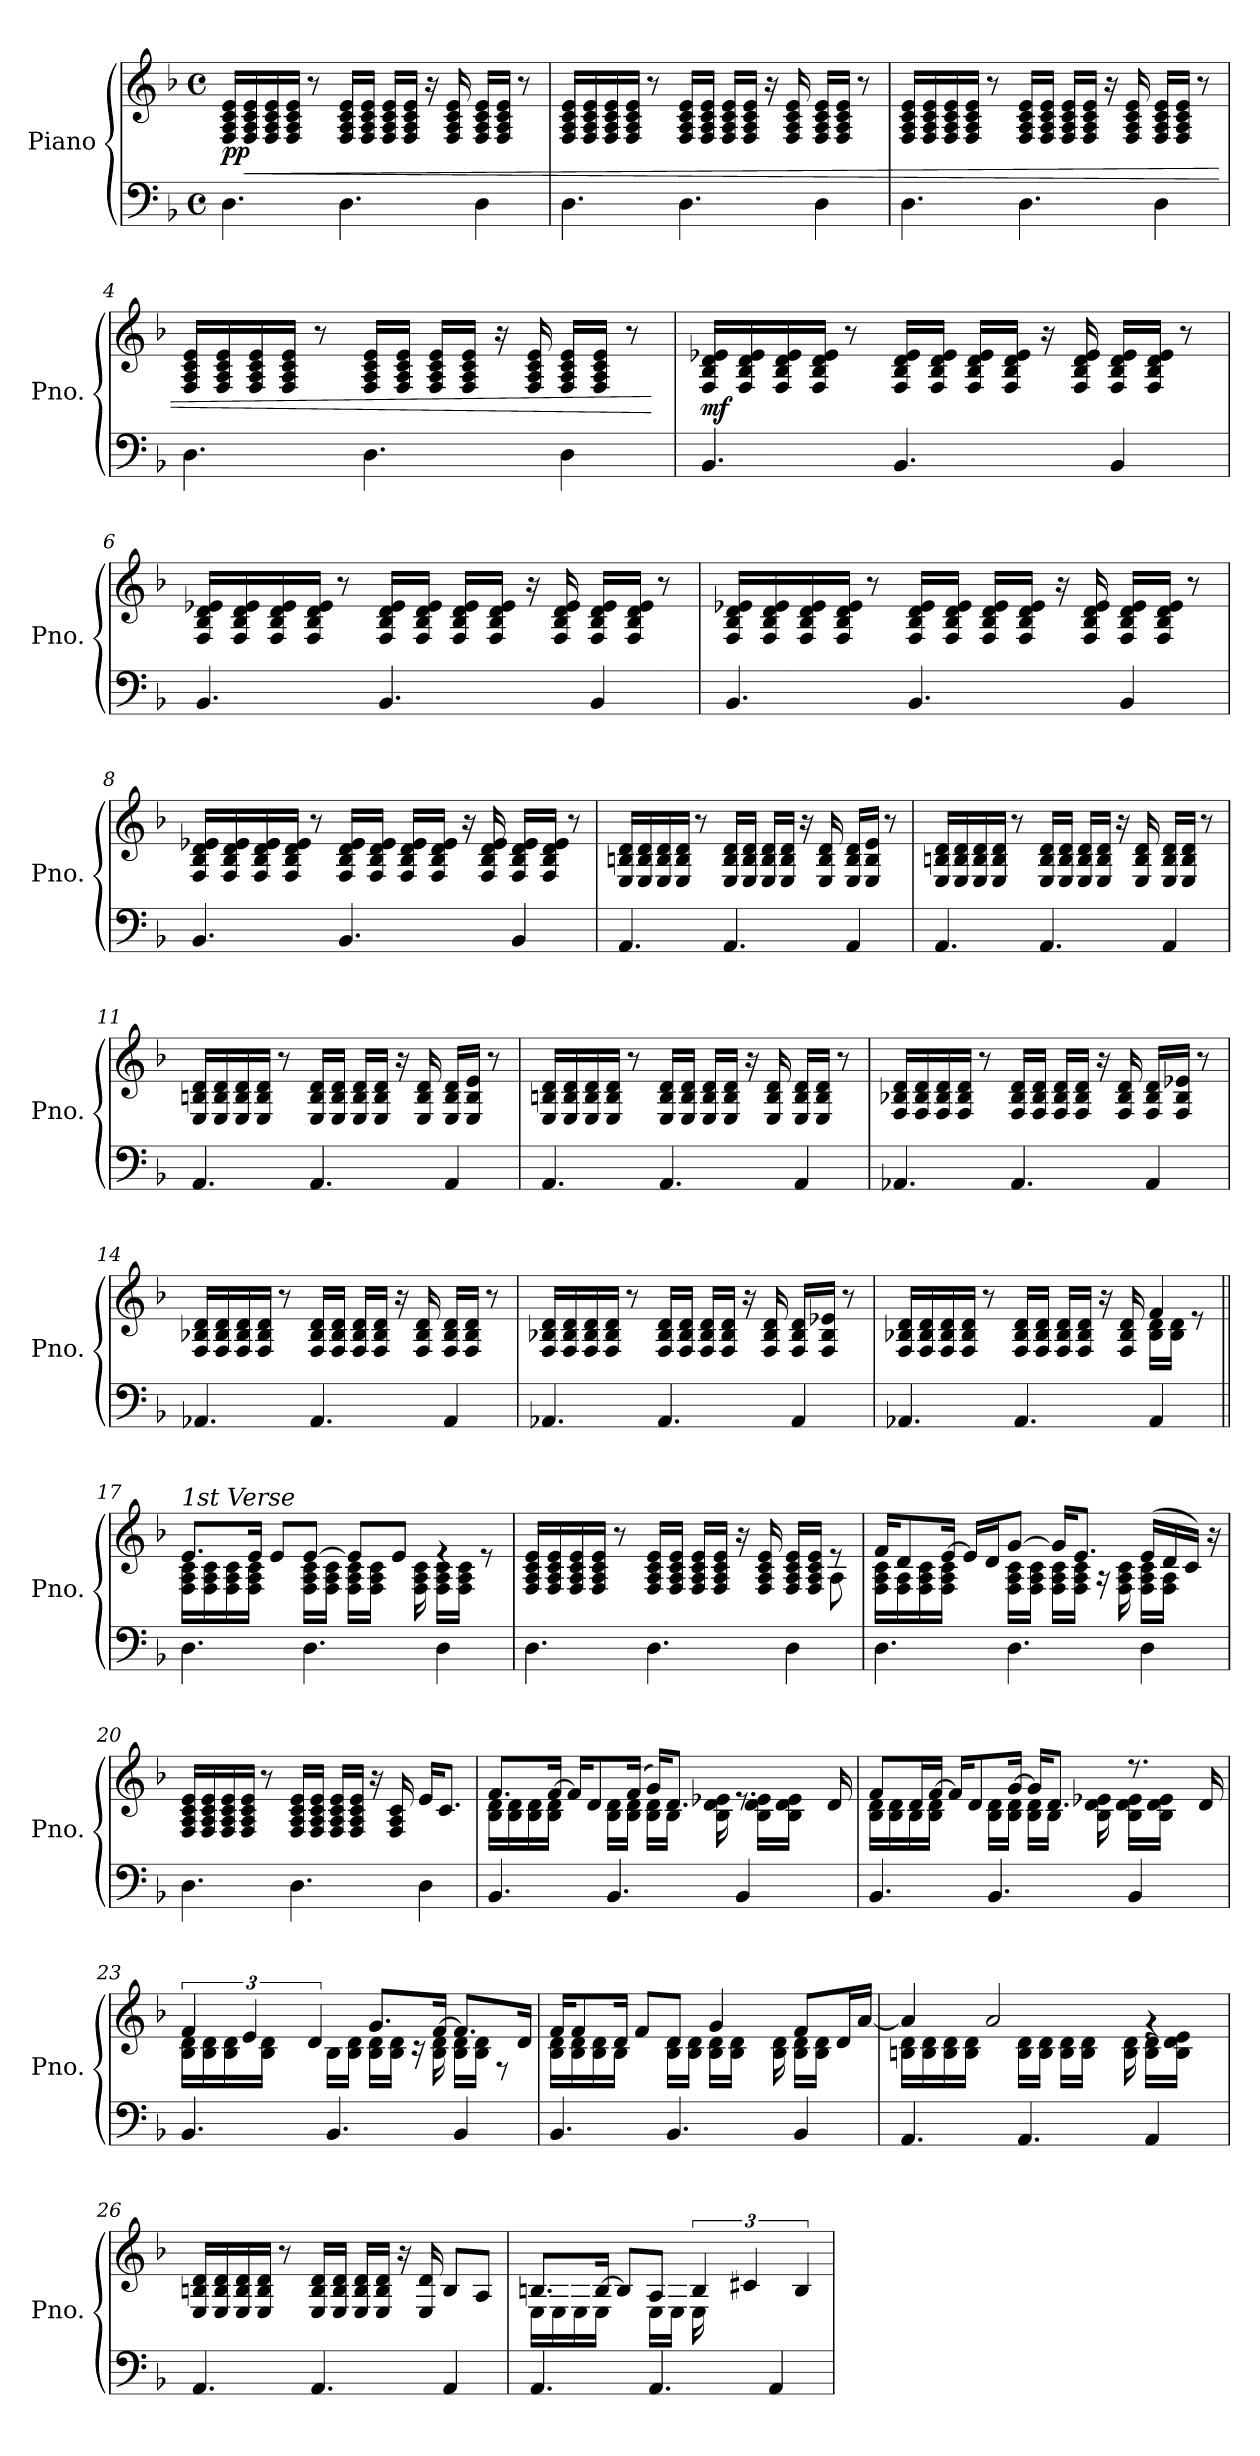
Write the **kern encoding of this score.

**kern	**kern	**dynam
*part1	*part1	*part1
*staff2	*staff1	*staff1/2
*I"Piano	*	*
*I'Pno.	*	*
*clefF4	*clefG2	*
*k[b-]	*k[b-]	*
*M4/4	*M4/4	*
*met(c)	*met(c)	*
*MM103	*MM103	*
=1	=1	=1
!	!	!LO:DY:b
4.D\	16F/ 16A/ 16c/ 16e/LL	pp
!	!	!LO:HP:b
.	16F/ 16A/ 16c/ 16e/	<
.	16F/ 16A/ 16c/ 16e/	.
.	16F/ 16A/ 16c/ 16e/JJ	.
.	8r	.
4.D\	16F/ 16A/ 16c/ 16e/LL	.
.	16F/ 16A/ 16c/ 16e/JJ	.
.	16F/ 16A/ 16c/ 16e/LL	.
.	16F/ 16A/ 16c/ 16e/JJ	.
.	16r	.
.	16F/ 16A/ 16c/ 16e/	.
4D\	16F/ 16A/ 16c/ 16e/LL	.
.	16F/ 16A/ 16c/ 16e/JJ	.
.	8r	.
=2	=2	=2
4.D\	16F/ 16A/ 16c/ 16e/LL	.
.	16F/ 16A/ 16c/ 16e/	.
.	16F/ 16A/ 16c/ 16e/	.
.	16F/ 16A/ 16c/ 16e/JJ	.
.	8r	.
4.D\	16F/ 16A/ 16c/ 16e/LL	.
.	16F/ 16A/ 16c/ 16e/JJ	.
.	16F/ 16A/ 16c/ 16e/LL	.
.	16F/ 16A/ 16c/ 16e/JJ	.
.	16r	.
.	16F/ 16A/ 16c/ 16e/	.
4D\	16F/ 16A/ 16c/ 16e/LL	.
.	16F/ 16A/ 16c/ 16e/JJ	.
.	8r	.
!!LO:LB:g=z
=3	=3	=3
4.D\	16F/ 16A/ 16c/ 16e/LL	.
.	16F/ 16A/ 16c/ 16e/	.
.	16F/ 16A/ 16c/ 16e/	.
.	16F/ 16A/ 16c/ 16e/JJ	.
.	8r	.
4.D\	16F/ 16A/ 16c/ 16e/LL	.
.	16F/ 16A/ 16c/ 16e/JJ	.
.	16F/ 16A/ 16c/ 16e/LL	.
.	16F/ 16A/ 16c/ 16e/JJ	.
.	16r	.
.	16F/ 16A/ 16c/ 16e/	.
4D\	16F/ 16A/ 16c/ 16e/LL	.
.	16F/ 16A/ 16c/ 16e/JJ	.
.	8r	.
=4	=4	=4
4.D\	16F/ 16A/ 16c/ 16e/LL	.
.	16F/ 16A/ 16c/ 16e/	.
.	16F/ 16A/ 16c/ 16e/	.
.	16F/ 16A/ 16c/ 16e/JJ	.
.	8r	.
4.D\	16F/ 16A/ 16c/ 16e/LL	.
.	16F/ 16A/ 16c/ 16e/JJ	.
.	16F/ 16A/ 16c/ 16e/LL	.
.	16F/ 16A/ 16c/ 16e/JJ	.
.	16r	.
.	16F/ 16A/ 16c/ 16e/	.
4D\	16F/ 16A/ 16c/ 16e/LL	.
.	16F/ 16A/ 16c/ 16e/JJ	.
.	8r	.
.	.	[
!!LO:LB:g=z
=5	=5	=5
!	!	!LO:DY:b
4.BB-/	16F/ 16B-/ 16d/ 16e-X/LL	mf
.	16F/ 16B-/ 16d/ 16e-/	.
.	16F/ 16B-/ 16d/ 16e-/	.
.	16F/ 16B-/ 16d/ 16e-/JJ	.
.	8r	.
4.BB-/	16F/ 16B-/ 16d/ 16e-/LL	.
.	16F/ 16B-/ 16d/ 16e-/JJ	.
.	16F/ 16B-/ 16d/ 16e-/LL	.
.	16F/ 16B-/ 16d/ 16e-/JJ	.
.	16r	.
.	16F/ 16B-/ 16d/ 16e-/	.
4BB-/	16F/ 16B-/ 16d/ 16e-/LL	.
.	16F/ 16B-/ 16d/ 16e-/JJ	.
.	8r	.
=6	=6	=6
4.BB-/	16F/ 16B-/ 16d/ 16e-X/LL	.
.	16F/ 16B-/ 16d/ 16e-/	.
.	16F/ 16B-/ 16d/ 16e-/	.
.	16F/ 16B-/ 16d/ 16e-/JJ	.
.	8r	.
4.BB-/	16F/ 16B-/ 16d/ 16e-/LL	.
.	16F/ 16B-/ 16d/ 16e-/JJ	.
.	16F/ 16B-/ 16d/ 16e-/LL	.
.	16F/ 16B-/ 16d/ 16e-/JJ	.
.	16r	.
.	16F/ 16B-/ 16d/ 16e-/	.
4BB-/	16F/ 16B-/ 16d/ 16e-/LL	.
.	16F/ 16B-/ 16d/ 16e-/JJ	.
.	8r	.
!!LO:LB:g=z
=7	=7	=7
4.BB-/	16F/ 16B-/ 16d/ 16e-X/LL	.
.	16F/ 16B-/ 16d/ 16e-/	.
.	16F/ 16B-/ 16d/ 16e-/	.
.	16F/ 16B-/ 16d/ 16e-/JJ	.
.	8r	.
4.BB-/	16F/ 16B-/ 16d/ 16e-/LL	.
.	16F/ 16B-/ 16d/ 16e-/JJ	.
.	16F/ 16B-/ 16d/ 16e-/LL	.
.	16F/ 16B-/ 16d/ 16e-/JJ	.
.	16r	.
.	16F/ 16B-/ 16d/ 16e-/	.
4BB-/	16F/ 16B-/ 16d/ 16e-/LL	.
.	16F/ 16B-/ 16d/ 16e-/JJ	.
.	8r	.
=8	=8	=8
4.BB-/	16F/ 16B-/ 16d/ 16e-X/LL	.
.	16F/ 16B-/ 16d/ 16e-/	.
.	16F/ 16B-/ 16d/ 16e-/	.
.	16F/ 16B-/ 16d/ 16e-/JJ	.
.	8r	.
4.BB-/	16F/ 16B-/ 16d/ 16e-/LL	.
.	16F/ 16B-/ 16d/ 16e-/JJ	.
.	16F/ 16B-/ 16d/ 16e-/LL	.
.	16F/ 16B-/ 16d/ 16e-/JJ	.
.	16r	.
.	16F/ 16B-/ 16d/ 16e-/	.
4BB-/	16F/ 16B-/ 16d/ 16e-/LL	.
.	16F/ 16B-/ 16d/ 16e-/JJ	.
.	8r	.
!!LO:LB:g=z
=9	=9	=9
4.AA/	16E/ 16Bn/ 16d/LL	.
.	16E/ 16B/ 16d/	.
.	16E/ 16B/ 16d/	.
.	16E/ 16B/ 16d/JJ	.
.	8r	.
4.AA/	16E/ 16B/ 16d/LL	.
.	16E/ 16B/ 16d/JJ	.
.	16E/ 16B/ 16d/LL	.
.	16E/ 16B/ 16d/JJ	.
.	16r	.
.	16E/ 16B/ 16d/	.
4AA/	16E/ 16B/ 16d/LL	.
.	16E/ 16B/ 16e/JJ	.
.	8r	.
=10	=10	=10
4.AA/	16E/ 16Bn/ 16d/LL	.
.	16E/ 16B/ 16d/	.
.	16E/ 16B/ 16d/	.
.	16E/ 16B/ 16d/JJ	.
.	8r	.
4.AA/	16E/ 16B/ 16d/LL	.
.	16E/ 16B/ 16d/JJ	.
.	16E/ 16B/ 16d/LL	.
.	16E/ 16B/ 16d/JJ	.
.	16r	.
.	16E/ 16B/ 16d/	.
4AA/	16E/ 16B/ 16d/LL	.
.	16E/ 16B/ 16d/JJ	.
.	8r	.
!!LO:PB:g=z
=11	=11	=11
4.AA/	16E/ 16Bn/ 16d/LL	.
.	16E/ 16B/ 16d/	.
.	16E/ 16B/ 16d/	.
.	16E/ 16B/ 16d/JJ	.
.	8r	.
4.AA/	16E/ 16B/ 16d/LL	.
.	16E/ 16B/ 16d/JJ	.
.	16E/ 16B/ 16d/LL	.
.	16E/ 16B/ 16d/JJ	.
.	16r	.
.	16E/ 16B/ 16d/	.
4AA/	16E/ 16B/ 16d/LL	.
.	16E/ 16B/ 16e/JJ	.
.	8r	.
=12	=12	=12
4.AA/	16E/ 16Bn/ 16d/LL	.
.	16E/ 16B/ 16d/	.
.	16E/ 16B/ 16d/	.
.	16E/ 16B/ 16d/JJ	.
.	8r	.
4.AA/	16E/ 16B/ 16d/LL	.
.	16E/ 16B/ 16d/JJ	.
.	16E/ 16B/ 16d/LL	.
.	16E/ 16B/ 16d/JJ	.
.	16r	.
.	16E/ 16B/ 16d/	.
4AA/	16E/ 16B/ 16d/LL	.
.	16E/ 16B/ 16d/JJ	.
.	8r	.
!!LO:LB:g=z
=13	=13	=13
4.AA-X/	16F/ 16B-X/ 16d/LL	.
.	16F/ 16B-/ 16d/	.
.	16F/ 16B-/ 16d/	.
.	16F/ 16B-/ 16d/JJ	.
.	8r	.
4.AA-/	16F/ 16B-/ 16d/LL	.
.	16F/ 16B-/ 16d/JJ	.
.	16F/ 16B-/ 16d/LL	.
.	16F/ 16B-/ 16d/JJ	.
.	16r	.
.	16F/ 16B-/ 16d/	.
4AA-/	16F/ 16B-/ 16d/LL	.
.	16F/ 16B-/ 16e-X/JJ	.
.	8r	.
=14	=14	=14
4.AA-X/	16F/ 16B-X/ 16d/LL	.
.	16F/ 16B-/ 16d/	.
.	16F/ 16B-/ 16d/	.
.	16F/ 16B-/ 16d/JJ	.
.	8r	.
4.AA-/	16F/ 16B-/ 16d/LL	.
.	16F/ 16B-/ 16d/JJ	.
.	16F/ 16B-/ 16d/LL	.
.	16F/ 16B-/ 16d/JJ	.
.	16r	.
.	16F/ 16B-/ 16d/	.
4AA-/	16F/ 16B-/ 16d/LL	.
.	16F/ 16B-/ 16d/JJ	.
.	8r	.
!!LO:LB:g=z
=15	=15	=15
4.AA-X/	16F/ 16B-X/ 16d/LL	.
.	16F/ 16B-/ 16d/	.
.	16F/ 16B-/ 16d/	.
.	16F/ 16B-/ 16d/JJ	.
.	8r	.
4.AA-/	16F/ 16B-/ 16d/LL	.
.	16F/ 16B-/ 16d/JJ	.
.	16F/ 16B-/ 16d/LL	.
.	16F/ 16B-/ 16d/JJ	.
.	16r	.
.	16F/ 16B-/ 16d/	.
4AA-/	16F/ 16B-/ 16d/LL	.
.	16F/ 16B-/ 16e-X/JJ	.
.	8r	.
=16	=16	=16
*	*^	*
4.AA-X/	16F/ 16B-X/ 16d/LL	2.ryy	.
.	16F/ 16B-/ 16d/	.	.
.	16F/ 16B-/ 16d/	.	.
.	16F/ 16B-/ 16d/JJ	.	.
.	8r	.	.
4.AA-/	16F/ 16B-/ 16d/LL	.	.
.	16F/ 16B-/ 16d/JJ	.	.
.	16F/ 16B-/ 16d/LL	.	.
.	16F/ 16B-/ 16d/JJ	.	.
.	16r	.	.
.	16F/ 16B-/ 16d/	.	.
4AA-/	16B-\ 16d\LL	4f/	.
.	16B-\ 16d\JJ	.	.
.	8re	.	.
!!LO:LB:g=z	!!
=17||	=17||	=17||	=17||
!	!LO:TX:a:i:t=1st Verse	!	!
4.D\	8.e/L	16F\ 16A\ 16c\LL	.
.	.	16F\ 16A\ 16c\	.
.	.	16F\ 16A\ 16c\	.
.	16e/Jk	16F\ 16A\ 16c\JJ	.
.	8e/L	8ryy	.
4.D\	[8e/J	16F\ 16A\ 16c\LL	.
.	.	16F\ 16A\ 16c\JJ	.
.	8e/L]	16F\ 16A\ 16c\LL	.
.	.	16F\ 16A\ 16c\JJ	.
.	8e/J	16ryy	.
.	.	16F\ 16A\ 16c\	.
4D\	4re	16F\ 16A\ 16c\LL	.
.	.	16F\ 16A\ 16c\JJ	.
.	.	8re	.
=18	=18	=18	=18
4.D\	16F/ 16A/ 16c/ 16e/LL	2..ryy	.
.	16F/ 16A/ 16c/ 16e/	.	.
.	16F/ 16A/ 16c/ 16e/	.	.
.	16F/ 16A/ 16c/ 16e/JJ	.	.
.	8r	.	.
4.D\	16F/ 16A/ 16c/ 16e/LL	.	.
.	16F/ 16A/ 16c/ 16e/JJ	.	.
.	16F/ 16A/ 16c/ 16e/LL	.	.
.	16F/ 16A/ 16c/ 16e/JJ	.	.
.	16r	.	.
.	16F/ 16A/ 16c/ 16e/	.	.
4D\	16F/ 16A/ 16c/ 16e/LL	.	.
.	16F/ 16A/ 16c/ 16e/JJ	.	.
.	8re	8A\	.
!!LO:LB:g=z	!!
=19	=19	=19	=19
4.D\	16f/KL	16F\ 16A\ 16c\LL	.
.	8d/	16F\ 16A\	.
.	.	16F\ 16A\ 16c\	.
.	[16e/Jk	16F\ 16A\ 16c\JJ	.
.	16e/LL]	8ryy	.
.	16d/J	.	.
4.D\	[8g/J	16F\ 16A\ 16c\LL	.
.	.	16F\ 16A\ 16c\JJ	.
.	16g/KL]	16F\ 16A\ 16c\LL	.
.	8.e/J	16F\ 16A\ 16c\JJ	.
.	.	16r	.
.	.	16F\ 16A\ 16c\	.
4D\	(>16e/LL	16F\ 16A\ 16c\LL	.
.	16d/	16F\ 16A\JJ	.
.	16c/JJ)	8ryy	.
.	16r	.	.
*	*v	*v	*
=20	=20	=20
4.D\	16F/ 16A/ 16c/ 16e/LL	.
.	16F/ 16A/ 16c/ 16e/	.
.	16F/ 16A/ 16c/ 16e/	.
.	16F/ 16A/ 16c/ 16e/JJ	.
.	8r	.
4.D\	16F/ 16A/ 16c/ 16e/LL	.
.	16F/ 16A/ 16c/ 16e/JJ	.
.	16F/ 16A/ 16c/ 16e/LL	.
.	16F/ 16A/ 16c/ 16e/JJ	.
.	16r	.
.	16F/ 16A/ 16c/	.
4D\	16e/KL	.
.	8.c/J	.
!!LO:PB:g=z
=21	=21	=21
*	*^	*
4.BB-/	8.f/L	16B-\ 16d\LL	.
.	.	16B-\ 16d\	.
.	.	16B-\ 16d\	.
.	[16f/Jk	16B-\ 16d\JJ	.
.	16f/KL]	8ryy	.
.	8d/	.	.
4.BB-/	.	16B-\ 16d\LL	.
.	(>16f/Jk	16B-\ 16d\JJ	.
.	16g/KL)	16B-\ 16d\LL	.
.	8.d/J	16B-\JJ	.
.	.	16ryy	.
.	.	16B-\ 16d\ 16e-X\	.
4BB-/	8.re	16B-\ 16d\ 16e-\LL	.
.	.	16B-\ 16d\ 16e-\JJ	.
.	.	8ryy	.
.	16d/	.	.
=22	=22	=22	=22
4.BB-/	8f/L	16B-\ 16d\LL	.
.	.	16B-\ 16d\	.
.	16d/L	16B-\	.
.	[16f/JJ	16B-\ 16d\JJ	.
.	16f/KL]	8ryy	.
.	8d/	.	.
4.BB-/	.	16B-\ 16d\LL	.
.	[16g/Jk	16B-\ 16d\JJ	.
.	16g/KL]	16B-\ 16d\LL	.
.	8.d/J	16B-\JJ	.
.	.	16ryy	.
.	.	16B-\ 16d\ 16e-X\	.
4BB-/	8.r	16B-\ 16d\ 16e-\LL	.
.	.	16B-\ 16d\ 16e-\JJ	.
.	.	8ryy	.
.	16d/	.	.
!!LO:LB:g=z	!!
=23	=23	=23	=23
4.BB-/	6f/	16B-\ 16d\LL	.
.	.	16B-\ 16d\	.
.	.	16B-\ 16d\	.
.	6e/	.	.
.	.	16B-\ 16d\JJ	.
.	.	8ryy	.
.	6d/	.	.
4.BB-/	.	16B-\LL	.
.	.	16B-\ 16d\JJ	.
.	8.g/L	16B-\ 16d\LL	.
.	.	16B-\ 16d\JJ	.
.	.	16r	.
.	[16f/Jk	16B-\ 16d\	.
4BB-/	8.f/L]	16B-\ 16d\LL	.
.	.	16B-\ 16d\JJ	.
.	.	8r	.
.	16d/Jk	.	.
=24	=24	=24	=24
4.BB-/	16f/KL	16B-\ 16d\LL	.
.	8f/	16B-\ 16d\	.
.	.	16B-\ 16d\	.
.	16d/Jk	16B-\JJ	.
.	8f/L	8ryy	.
4.BB-/	8d/J	16B-\ 16d\LL	.
.	.	16B-\ 16d\JJ	.
.	4g/	16B-\ 16d\LL	.
.	.	16B-\ 16d\JJ	.
.	.	16ryy	.
.	.	16B-\ 16d\	.
4BB-/	8f/L	16B-\ 16d\LL	.
.	.	16B-\ 16d\JJ	.
.	16d/L	8ryy	.
.	[16a/JJ	.	.
!!LO:LB:g=z	!!
=25	=25	=25	=25
4.AA/	4a/]	16Bn\ 16d\LL	.
.	.	16B\ 16d\	.
.	.	16B\ 16d\	.
.	.	16B\ 16d\JJ	.
.	2a/	8ryy	.
4.AA/	.	16B\ 16d\LL	.
.	.	16B\ 16d\JJ	.
.	.	16B\ 16d\LL	.
.	.	16B\ 16d\JJ	.
.	.	16ryy	.
.	.	16B\ 16d\	.
4AA/	4rg	16B\ 16d\LL	.
.	.	16B\ 16d\ 16e\JJ	.
.	.	8ryy	.
*	*v	*v	*
=26	=26	=26
4.AA/	16E/ 16Bn/ 16d/LL	.
.	16E/ 16B/ 16d/	.
.	16E/ 16B/ 16d/	.
.	16E/ 16B/ 16d/JJ	.
.	8r	.
4.AA/	16E/ 16B/ 16d/LL	.
.	16E/ 16B/ 16d/JJ	.
.	16E/ 16B/ 16d/LL	.
.	16E/ 16B/ 16d/JJ	.
.	16r	.
.	16E/ 16d/	.
4AA/	8B/L	.
.	8A/J	.
!!LO:LB:g=z
=27	=27	=27
*	*^	*
4.AA/	8.Bn/L	16E\LL	.
.	.	16E\	.
.	.	16E\	.
.	[16B/Jk	16E\JJ	.
.	8B/L]	8ryy	.
4.AA/	8A/J	16E\LL	.
.	.	16E\JJ	.
.	6B/	16E\	.
.	.	4..ryy	.
.	6c#X/	.	.
4AA/	.	.	.
.	6B/	.	.
*	*v	*v	*
=	=	=
*-	*-	*-
